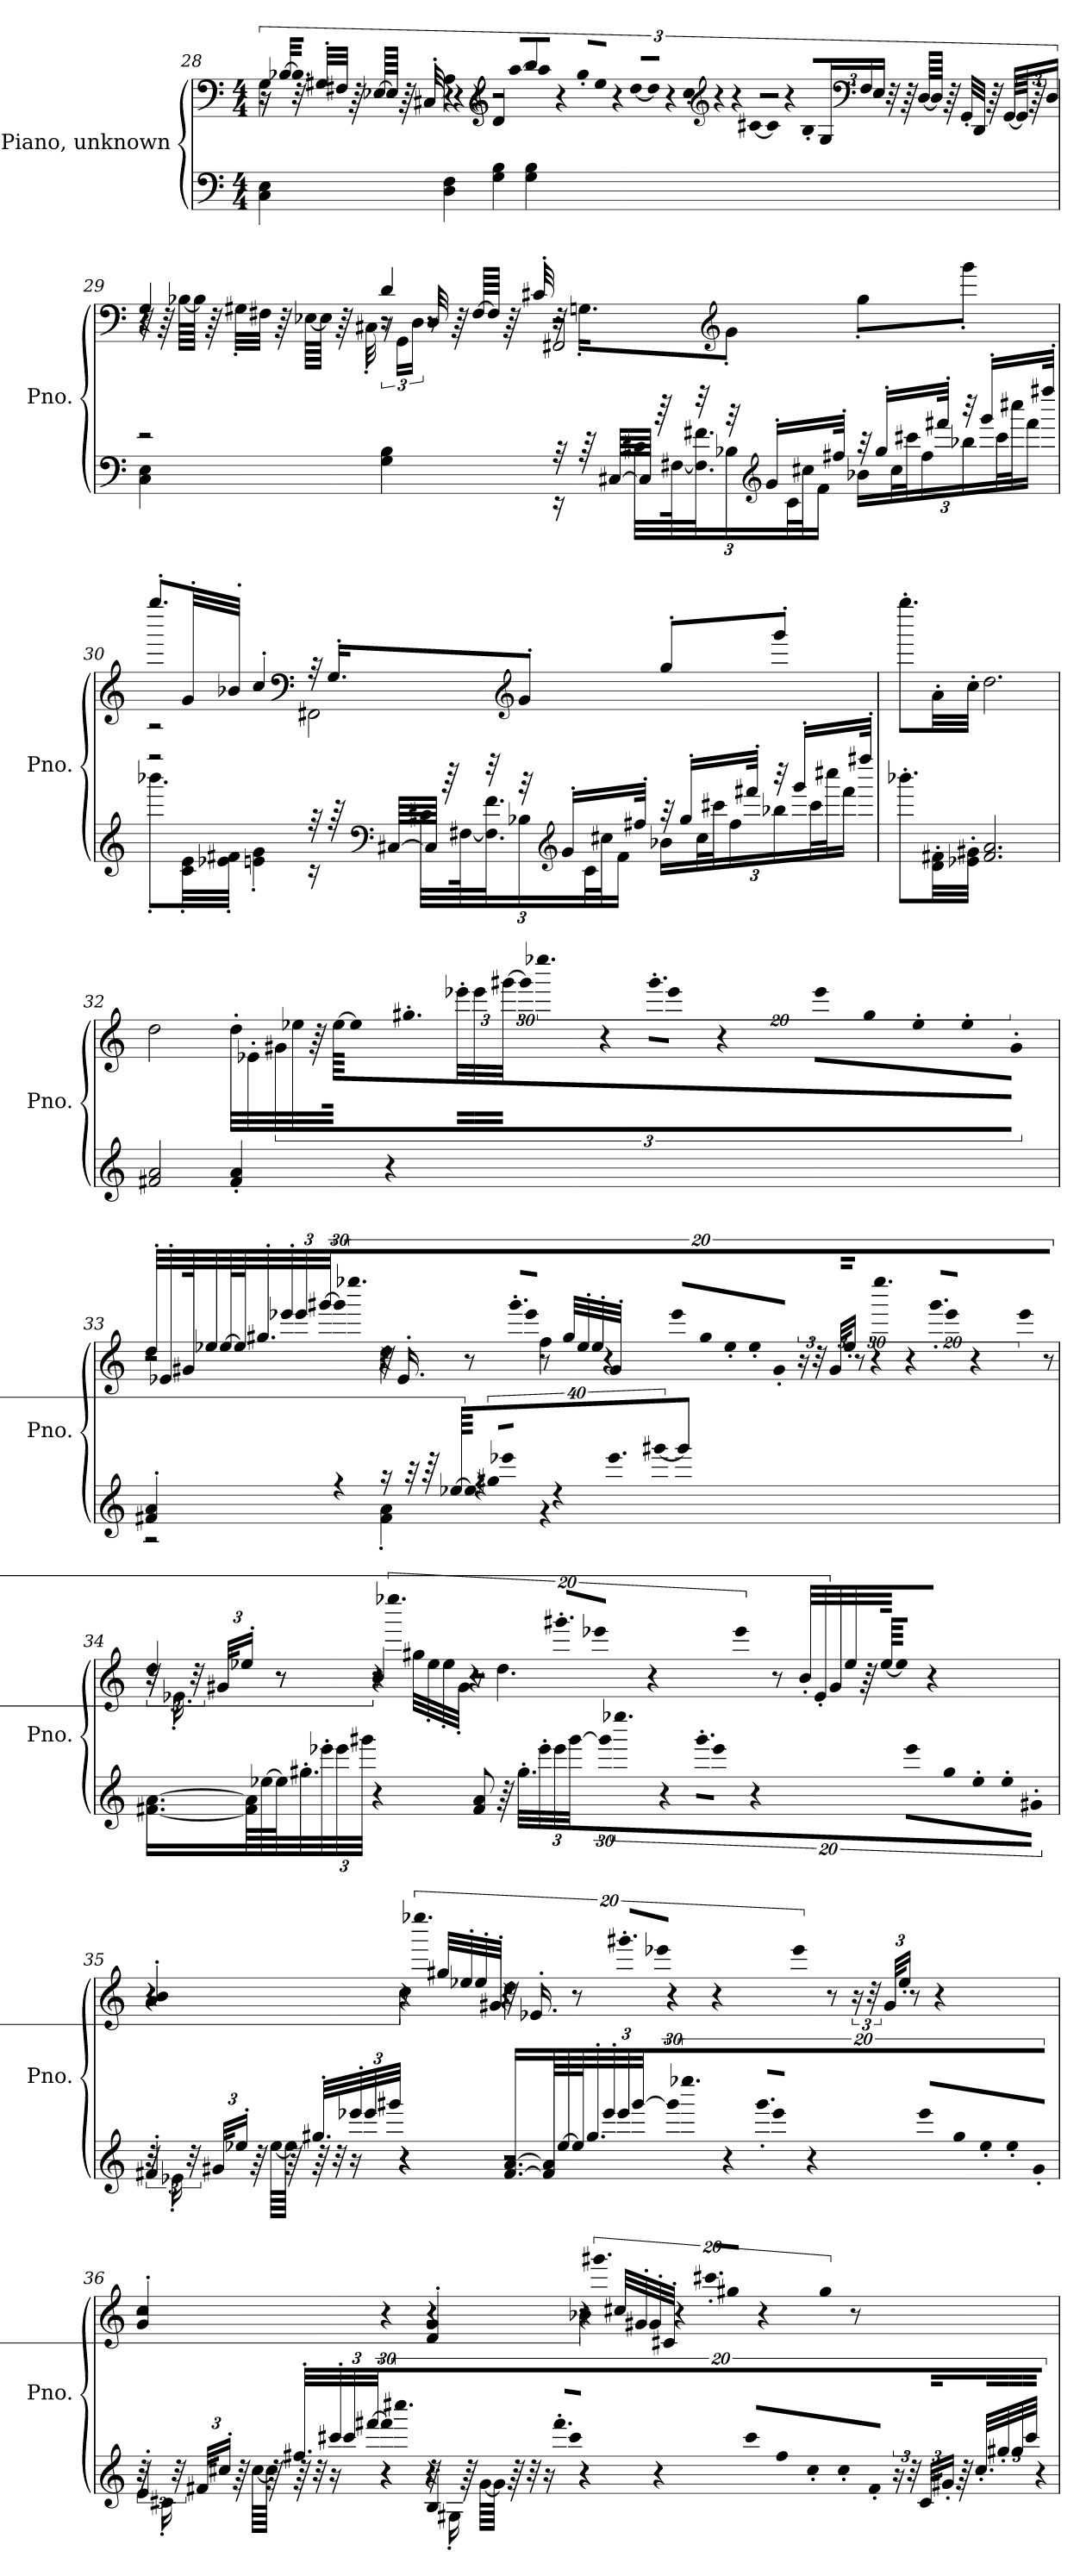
**kern	**kern
*part1	*part1
*staff2	*staff1
*I"Piano, unknown	*
*I'Pno.	*
!!LO:LB:g=z
*clefF4	*clefF4
*k[]	*k[]
*M4/4	*M4/4
=28	=28
*	*^
*	*	*^
4C\ 4E\	16r	4G\	24r
.	.	.	[48B-X/KKL
.	32r	.	8.B-/J]
.	32G#X'/LLL	.	.
.	32F#X/JJJ	.	.
.	64r	.	.
.	[64E-X/LLLL	.	.
.	64E-/JJJJ]	.	.
.	64r	.	.
.	32C#X'/	.	.
4D\ 4F\	4r	4A\	32r
.	.	.	64r
.	.	.	[64c/LLLL
.	.	.	64c/JJJJ]
.	.	.	64r
.	.	.	32B-'/LLL
.	.	.	32G#/JJJ
.	.	.	64r
.	.	.	[64F#/LLLL
.	.	.	64F#/JJJJ]
.	.	.	64r
.	.	.	32E-'/
*	*clefG2	*	*
4G\ 4B\	4d/	2r	32r
.	.	.	64r
.	.	.	[64c#X/LLLL
.	.	.	64c#/JJJJ]
.	.	.	64r
.	.	.	32B-'/KLL
*	*	*	*Xbrackettup
.	.	.	24G#/
*	*clefF4	*	*
.	.	.	24F#/
.	.	.	24E-/JJ
4G\ 4B\	4d/	.	32r
.	.	.	64r
.	.	.	[64D/LLLL
.	.	.	64D/JJJJ]
.	.	.	64r
.	.	.	32GG'/LLL
.	.	.	32DD/JJJ
.	.	.	64r
.	.	.	[64GG/LLLL
*	*	*	*brackettup
.	.	.	96GG/JJJJ]
.	.	.	96r
.	.	.	24D/
!!LO:LB:g=z	!!	!!
=29	=29	=29	=29
*^	*	*	*
2r	4C\ 4E\	4r	32r	4G/
.	.	.	64r	.
.	.	.	[64B-X\LLLL	.
.	.	.	64B-\JJJJ]	.
.	.	.	64r	.
.	.	.	32G#X'\LLL	.
.	.	.	32F#X\JJJ	.
.	.	.	64r	.
.	.	.	[64E-X\LLLL	.
.	.	.	64E-\JJJJ]	.
.	.	.	64r	.
.	.	.	32C#X'\	.
.	4G\ 4B\	4d/	24r	8r
.	.	.	24GG\LL	.
.	.	.	24D\JJ	.
.	.	.	8r	32D/
.	.	.	.	64r
.	.	.	.	[64F#/LLLL
.	.	.	.	64F#/JJJJ]
.	.	.	.	64r
.	.	.	.	32c#X'/
32r	16r	2r	32r	2FF#X/
64r	.	.	16.Gn'\KL	.
[64C#X/LLLL	.	.	.	.
*	*Xbrackettup	*	*	*
64C#/JJJJ]	48c#X\LLL	.	.	.
64r	.	.	.	.
.	[96F#X\K	.	.	.
32r	48.F#\] 48.f#X\J	.	.	.
*	*	*clefG2	*	*
32r	24B-X\	.	8g'\J	.
*clefG2	*	*	*	*
16g'/LL	.	.	.	.
.	48c#\L	.	.	.
.	48cc#X\J	.	.	.
.	24f#\JJ	.	.	.
32ff#X'/JJk	.	.	.	.
32r	24b-X\LL	.	8gg'\L	.
16gg'/LL	.	.	.	.
.	48cc#\L	.	.	.
.	48ccc#X\J	.	.	.
.	24ff#\	.	.	.
32fff#X'/JJk	.	.	.	.
32r	24bb-X\	.	8ggg'\J	.
16ggg'/LL	.	.	.	.
.	48ccc#\L	.	.	.
.	48cccc#X\J	.	.	.
.	24fff#\JJ	.	.	.
32ffff#X'/JJk	.	.	.	.
*	*	*	*v	*v
!!LO:LB:g=z
=30	=30	=30	=30
2r	8.bbb-X'\L	8.gggg'/L	2r
.	32c\' 32e\'LL	32g'/LL	.
.	32e-X\' 32f#X\'JJJ	32b-X'/JJJ	.
.	4en\' 4g\'	4cc'/	.
*	*	*clefF4	*
32r	16r	32r	2FF#X\
64r	.	16.G'/KL	.
*clefF4	*	*	*
[64C#X/LLLL	.	.	.
64C#/JJJJ]	48c#X\LLL	.	.
64r	.	.	.
.	[96F#X\K	.	.
32r	48.F#\] 48.f#\J	.	.
*	*	*clefG2	*
32r	24B-X\	8g'/J	.
*clefG2	*	*	*
16g'/LL	.	.	.
.	48c#\L	.	.
.	48cc#X\J	.	.
.	24f#\JJ	.	.
32ff#X'/JJk	.	.	.
32r	24b-X\LL	8gg'/L	.
16gg'/LL	.	.	.
.	48cc#\L	.	.
.	48ccc#X\J	.	.
.	24ff#\	.	.
32fff#X'/JJk	.	.	.
32r	24bb-X\	8ggg'/J	.
16ggg'/LL	.	.	.
.	48ccc#\L	.	.
.	48cccc#X\J	.	.
.	24fff#\JJ	.	.
32ffff#X'/JJk	.	.	.
*v	*v	*	*
*	*v	*v
!!LO:LB:g=z
=31	=31
8.bbb-X'\L	8.gggg'\L
32d\' 32f#X\'LL	32a'\LL
32e-X\' 32g#X\'JJJ	32cc'\JJJ
2.f#/ 2.a/	2.dd\
=32	=32
2f#X/ 2a/	2dd\
4f#/' 4a/'	32dd'/LLL
.	32e-X'/
.	48g#X/
.	48ee-X/JJJ
.	96r
.	[96ee-\LLLL
.	64ee-\J]
.	32.gg#X'\
*	*Xbrackettup
.	48eee-X'\
.	48eee-\
.	[48ggg#X\
*	*brackettup
!	!LO:N:vis=256
4r	1920%17ggg#\KL]
!	!LO:N:vis=64.
.	640%17eeee-X\JJJJ
.	1920ryy
!	!LO:N:vis=128
.	1920%17r
!	!LO:N:vis=64.
.	640%17ggg#'\LLLL
!	!LO:N:vis=64
.	960%17eee-\JJJJ
!	!LO:N:vis=64
.	960%17r
.	1920ryy
!	!LO:N:vis=64
.	960%17eee-\KLLL
.	32gg#\
.	32ee-'\
.	32ee-'\
.	32g#'\JJJ
!!LO:PB:g=z
=33	=33
*^	*^
*	*	*	*^
4f#X/' 4a/'	2r	32dd'/LLL	2r	2r
.	.	32e-X'/	.	.
.	.	64g#X/K	.	.
.	.	32ee-X/	.	.
.	.	[64ee-/L	.	.
.	.	64ee-/J]	.	.
.	.	32.gg#X'/	.	.
*	*	*Xbrackettup	*	*
.	.	48eee-X'/	.	.
.	.	48eee-/	.	.
.	.	[48ggg#X/	.	.
*	*	*brackettup	*	*
!	!	!LO:N:vis=256	!	!
4r	.	1920%17ggg#/KL]	.	.
!	!	!LO:N:vis=64.	!	!
.	.	640%17eeee-X/JJJJ	.	.
.	.	1920ryy	.	.
!	!	!LO:N:vis=128	!	!
.	.	1920%17r	.	.
!	!	!LO:N:vis=64.	!	!
.	.	640%17ggg#'/LLLL	.	.
!	!	!LO:N:vis=64	!	!
.	.	960%17eee-/JJJJ	.	.
!	!	!LO:N:vis=64	!	!
.	.	960%17r	.	.
.	.	1920ryy	.	.
!	!	!LO:N:vis=64	!	!
.	.	960%17eee-/KLLL	.	.
.	.	32gg#/	.	.
.	.	32ee-'/	.	.
.	.	32ee-'/	.	.
.	.	32g#'/JJJ	.	.
16r	4f#\' 4a\'	24r	4dd\	32r
.	.	.	.	16.e-'/
.	.	48r	.	.
32r	.	48g#/KLL	.	.
.	.	24ee-'/JJ	.	.
64r	.	.	.	.
[64ee-X/LLLL	.	.	.	.
*brackettup	*	*	*	*
!LO:N:vis=256	!	!	!	!
1920%17ee-/JJJJk]	.	8r	.	8r
!LO:N:vis=128	!	!	!	!
1920%17r	.	.	.	.
!LO:N:vis=32	!	!	!	!
640%23gg#X/LLL	.	.	.	.
!LO:N:vis=64	!	!	!	!
960%17eee-X/JJJk	.	.	.	.
!LO:N:vis=128	!	!	!	!
1920%17r	.	.	.	.
!LO:N:vis=64.	!	!	!	!
640%17eee-/	.	.	.	.
1920ryy	.	.	.	.
!LO:N:vis=64	!	!	!	!
[960%17ggg#X/	.	.	.	.
!	!	!LO:N:vis=128	!	!
4ggg#/]	4r	1920%17r	4ff\	8r
!	!	!LO:N:vis=64.	!	!
.	.	640%17eeee-/	.	.
.	.	1920ryy	.	.
!	!	!LO:N:vis=128	!	!
.	.	1920%17r	.	.
!	!	!LO:N:vis=64.	!	!
.	.	640%17ggg#'/LLLL	.	.
!	!	!LO:N:vis=64	!	!
.	.	960%17eee-/JJJJ	.	.
!	!	!LO:N:vis=64	!	!
.	.	960%17r	.	.
.	.	1920ryy	.	.
!	!	!LO:N:vis=64	!	!
.	.	960%17eee-/	.	.
.	.	8r	.	32gg#/LLL
.	.	.	.	32ee-'/
.	.	.	.	32ee-'/
.	.	.	.	32g#'/JJJ
*v	*v	*	*	*
!!LO:LB:g=z	!!	!!
=34	=34	=34	=34
[16.f#X\ [16.a\LL	24r	32r	4dd/
.	.	16.e-X'\	.
.	48r	.	.
.	48g#X/KLL	.	.
.	24ee-X'/JJ	.	.
64f#\] 64a\]LL	.	.	.
[64ee-X\	.	.	.
64ee-\J]	8r	8r	.
32.gg#X'\	.	.	.
*Xbrackettup	*	*	*
48eee-X'\	.	.	.
48eee-\	.	.	.
48ggg#X\JJJ	.	.	.
!	!LO:N:vis=128	!	!
4r	1920%17r	8r	4b/
!	!LO:N:vis=64.	!	!
.	640%17eeee-X/	.	.
.	1920ryy	.	.
!	!LO:N:vis=128	!	!
.	1920%17r	.	.
!	!LO:N:vis=64.	!	!
.	640%17ggg#X'/LLLL	.	.
!	!LO:N:vis=64	!	!
.	960%17eee-X/JJJJ	.	.
!	!LO:N:vis=64	!	!
.	960%17r	.	.
.	1920ryy	.	.
!	!LO:N:vis=64	!	!
.	960%17eee-/	.	.
.	8r	32gg#X\LLL	.
.	.	32ee-'\	.
.	.	32ee-'\	.
.	.	32g#'\JJJ	.
8f#/ 8a/	32b'/LLL	8r	2r
.	32e-'/	.	.
.	48g#/	.	.
.	48ee-/JJJ	.	.
.	96r	.	.
.	[96ee-/KKKL	.	.
64r	8ee-/J]	4.dd\	.
32.gg#'\LLL	.	.	.
48eee-'\	.	.	.
48eee-\	.	.	.
[48ggg#\	.	.	.
*brackettup	*	*	*
!LO:N:vis=256	!	!	!
1920%17ggg#\KL]	4r	.	.
!LO:N:vis=64.	!	!	!
640%17eeee-X\JJJJ	.	.	.
1920ryy	.	.	.
!LO:N:vis=128	!	!	!
1920%17r	.	.	.
!LO:N:vis=64.	!	!	!
640%17ggg#'\LLLL	.	.	.
!LO:N:vis=64	!	!	!
960%17eee-\JJJJ	.	.	.
!LO:N:vis=64	!	!	!
960%17r	.	.	.
1920ryy	.	.	.
!LO:N:vis=64	!	!	!
960%17eee-\KLLL	.	.	.
32gg#\	.	.	.
32ee-'\	.	.	.
32ee-'\	.	.	.
32g#X'\JJJ	.	.	.
!!LO:LB:g=z	!!	!!
=35	=35	=35	=35
*^	*	*	*
*	*^	*	*	*
24r	32r	4f#X'/	4a/' 4b/'	4r	4r
.	16e-X'\	.	.	.	.
48r	.	.	.	.	.
48g#X/KLL	.	.	.	.	.
24ee-X'/JJ	.	.	.	.	.
.	64r	.	.	.	.
.	[64ee-\LLLL	.	.	.	.
64r	64ee-\JJJJ]	.	.	.	.
32.gg#X'/LLL	64r	.	.	.	.
.	32r	.	.	.	.
*Xbrackettup	*	*	*	*	*
48eee-X'/	16r	.	.	.	.
48eee-/	.	.	.	.	.
48ggg#X/JJJ	.	.	.	.	.
!	!	!	!LO:N:vis=128	!	!
4r	4r	4r	1920%17r	4cc\	8r
!	!	!	!LO:N:vis=64.	!	!
.	.	.	640%17eeee-X/	.	.
.	.	.	1920ryy	.	.
!	!	!	!LO:N:vis=128	!	!
.	.	.	1920%17r	.	.
!	!	!	!LO:N:vis=64.	!	!
.	.	.	640%17ggg#X'/LLLL	.	.
!	!	!	!LO:N:vis=64	!	!
.	.	.	960%17eee-X/JJJJ	.	.
!	!	!	!LO:N:vis=64	!	!
.	.	.	960%17r	.	.
.	.	.	1920ryy	.	.
!	!	!	!LO:N:vis=64	!	!
.	.	.	960%17eee-/	.	.
.	.	.	8r	.	32gg#X/LLL
.	.	.	.	.	32ee-X'/
.	.	.	.	.	32ee-'/
.	.	.	.	.	32g#X'/JJJ
[16.f#/ [16.a/LL	2r	2r	24r	4dd\	32r
.	.	.	.	.	16.e-X'/
.	.	.	48r	.	.
.	.	.	48g#/KLL	.	.
.	.	.	24ee-'/JJ	.	.
64f#/] 64a/]LL	.	.	.	.	.
[64ee-/	.	.	.	.	.
64ee-/J]	.	.	8r	.	8r
32.gg#'/	.	.	.	.	.
48eee-'/	.	.	.	.	.
48eee-/	.	.	.	.	.
[48ggg#/	.	.	.	.	.
*brackettup	*	*	*	*	*
!LO:N:vis=256	!	!	!	!	!
1920%17ggg#/KL]	.	.	4r	4r	4r
!LO:N:vis=64.	!	!	!	!	!
640%17eeee-X/JJJJ	.	.	.	.	.
1920ryy	.	.	.	.	.
!LO:N:vis=128	!	!	!	!	!
1920%17r	.	.	.	.	.
!LO:N:vis=64.	!	!	!	!	!
640%17ggg#'/LLLL	.	.	.	.	.
!LO:N:vis=64	!	!	!	!	!
960%17eee-/JJJJ	.	.	.	.	.
!LO:N:vis=64	!	!	!	!	!
960%17r	.	.	.	.	.
1920ryy	.	.	.	.	.
!LO:N:vis=64	!	!	!	!	!
960%17eee-/KLLL	.	.	.	.	.
32gg#/	.	.	.	.	.
32ee-'/	.	.	.	.	.
32ee-'/	.	.	.	.	.
32g#'/JJJ	.	.	.	.	.
!!LO:LB:g=z	!!	!!
=36	=36	=36	=36	=36	=36
24r	32r	4e'/	4g/' 4cc/'	2r	2r
.	16c#X'\	.	.	.	.
48r	.	.	.	.	.
48f#X/KLL	.	.	.	.	.
24cc#X'/JJ	.	.	.	.	.
.	64r	.	.	.	.
.	[64cc#\LLLL	.	.	.	.
64r	64cc#\JJJJ]	.	.	.	.
32.ff#X'/LLL	64r	.	.	.	.
.	32r	.	.	.	.
*Xbrackettup	*	*	*	*	*
48ccc#X'/	16r	.	.	.	.
48ccc#/	.	.	.	.	.
[48fff#X/	.	.	.	.	.
*brackettup	*	*	*	*	*
!LO:N:vis=256	!	!	!	!	!
1920%17fff#/KL]	4r	4r	4r	.	.
!LO:N:vis=64.	!	!	!	!	!
640%17cccc#X/JJJJ	.	.	.	.	.
1920ryy	.	.	.	.	.
!LO:N:vis=128	!	!	!	!	!
1920%17r	.	.	.	.	.
!LO:N:vis=64.	!	!	!	!	!
640%17fff#'/LLLL	.	.	.	.	.
!LO:N:vis=64	!	!	!	!	!
960%17ccc#/JJJJ	.	.	.	.	.
!LO:N:vis=64	!	!	!	!	!
960%17r	.	.	.	.	.
1920ryy	.	.	.	.	.
!LO:N:vis=64	!	!	!	!	!
960%17ccc#/KLLL	.	.	.	.	.
32ff#/	.	.	.	.	.
32cc#'/	.	.	.	.	.
32cc#'/	.	.	.	.	.
32f#'/JJJ	.	.	.	.	.
24r	32r	4B'/	4d/' 4g/'	4r	4r
.	16G#X'\	.	.	.	.
48r	.	.	.	.	.
48c#/KLL	.	.	.	.	.
24g#X'/JJ	.	.	.	.	.
.	64r	.	.	.	.
.	[64g#\LLLL	.	.	.	.
64r	64g#\JJJJ]	.	.	.	.
32.cc#'/LLL	64r	.	.	.	.
.	32r	.	.	.	.
*Xbrackettup	*	*	*	*	*
48gg#X'/	16r	.	.	.	.
48gg#/	.	.	.	.	.
48ccc#/JJJ	.	.	.	.	.
!	!	!	!LO:N:vis=128	!	!
4r	4r	4r	1920%17r	4b-X\	8r
!	!	!	!LO:N:vis=64.	!	!
.	.	.	640%17ggg#X/	.	.
.	.	.	1920ryy	.	.
!	!	!	!LO:N:vis=128	!	!
.	.	.	1920%17r	.	.
!	!	!	!LO:N:vis=64.	!	!
.	.	.	640%17ccc#X'/LLLL	.	.
!	!	!	!LO:N:vis=64	!	!
.	.	.	960%17gg#X/JJJJ	.	.
!	!	!	!LO:N:vis=64	!	!
.	.	.	960%17r	.	.
.	.	.	1920ryy	.	.
!	!	!	!LO:N:vis=64	!	!
.	.	.	960%17gg#/	.	.
.	.	.	8r	.	32cc#X/LLL
.	.	.	.	.	32g#X'/
.	.	.	.	.	32g#'/
.	.	.	.	.	32c#X'/JJJ
*v	*v	*v	*	*	*
*	*v	*v	*v
=	=
*-	*-
